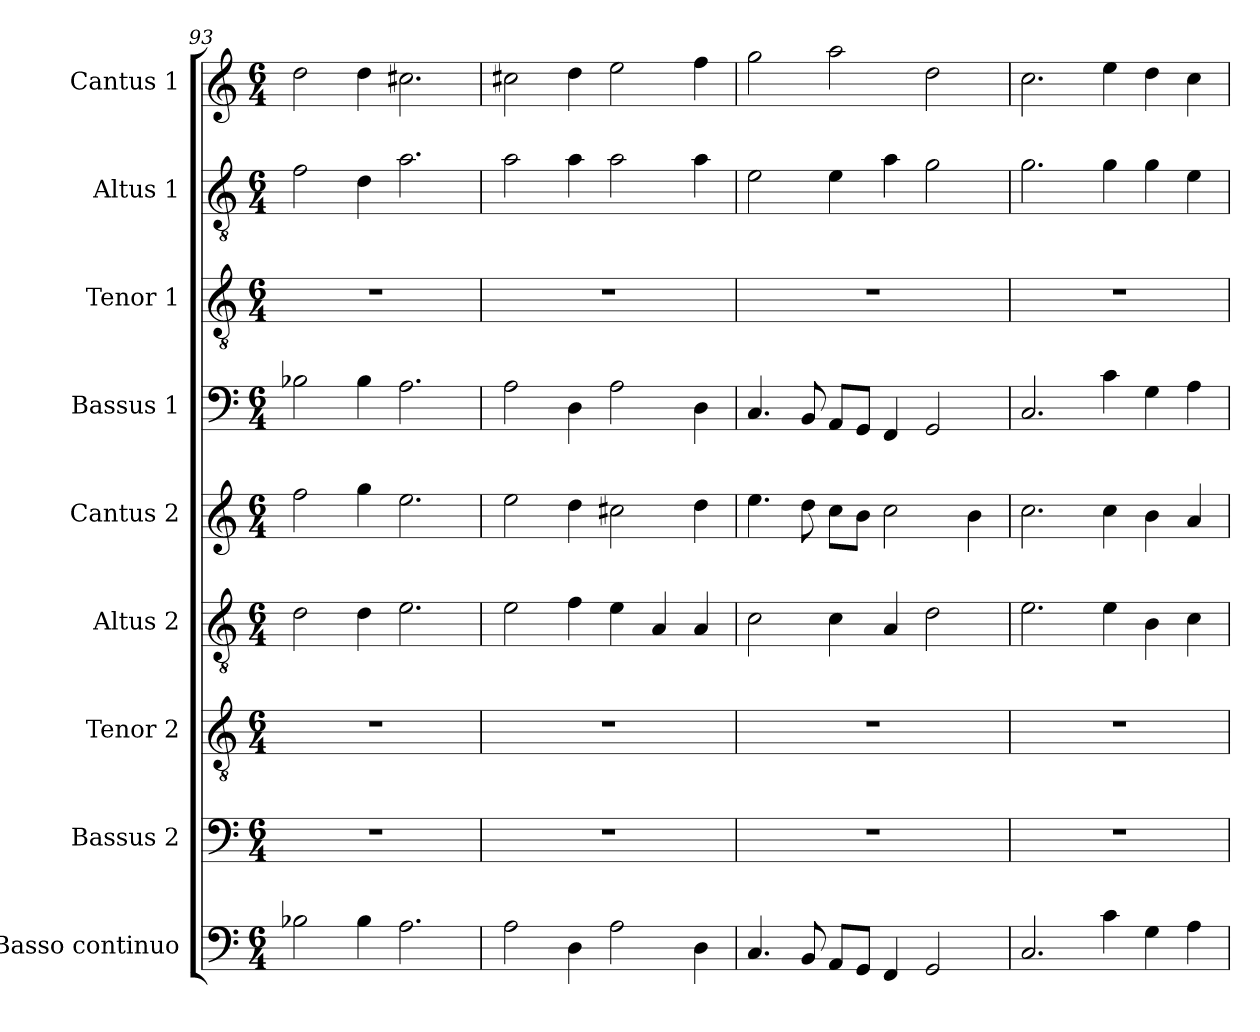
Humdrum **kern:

**kern	**kern	**kern	**kern	**kern	**kern	**kern	**kern	**kern
*part9	*part8	*part7	*part6	*part5	*part4	*part3	*part2	*part1
*staff9	*staff8	*staff7	*staff6	*staff5	*staff4	*staff3	*staff2	*staff1
*I"Basso continuo	*I"Bassus 2	*I"Tenor 2	*I"Altus 2	*I"Cantus 2	*I"Bassus 1	*I"Tenor 1	*I"Altus 1	*I"Cantus 1
*clefF4	*clefF4	*clefGv2	*clefGv2	*clefG2	*clefF4	*clefGv2	*clefGv2	*clefG2
*k[]	*k[]	*k[]	*k[]	*k[]	*k[]	*k[]	*k[]	*k[]
*C:	*C:	*C:	*C:	*C:	*C:	*C:	*C:	*C:
*M6/4	*M6/4	*M6/4	*M6/4	*M6/4	*M6/4	*M6/4	*M6/4	*M6/4
=93	=93	=93	=93	=93	=93	=93	=93	=93
2B-X\	1.r	1.r	2d\	2ff\	2B-X\	1.r	2f\	2dd\
4B-\	.	.	4d\	4gg\	4B-\	.	4d\	4dd\
2.A\	.	.	2.e\	2.ee\	2.A\	.	2.a\	2.cc#X\
=94	=94	=94	=94	=94	=94	=94	=94	=94
2A\	1.r	1.r	2e\	2ee\	2A\	1.r	2a\	2cc#X\
4D\	.	.	4f\	4dd\	4D\	.	4a\	4dd\
2A\	.	.	4e\	2cc#X\	2A\	.	2a\	2ee\
.	.	.	4A/	.	.	.	.	.
4D\	.	.	4A/	4dd\	4D\	.	4a\	4ff\
=95	=95	=95	=95	=95	=95	=95	=95	=95
4.C/	1.r	1.r	2c\	4.ee\	4.C/	1.r	2e\	2gg\
8BB/	.	.	.	8dd\	8BB/	.	.	.
8AA/L	.	.	4c\	8cc\L	8AA/L	.	4e\	2aa\
8GG/J	.	.	.	8b\J	8GG/J	.	.	.
4FF/	.	.	4A/	2cc\	4FF/	.	4a\	.
2GG/	.	.	2d\	.	2GG/	.	2g\	2dd\
.	.	.	.	4b\	.	.	.	.
!!LO:LB:g=z
=96	=96	=96	=96	=96	=96	=96	=96	=96
2.C/	1.r	1.r	2.e\	2.cc\	2.C/	1.r	2.g\	2.cc\
4c\	.	.	4e\	4cc\	4c\	.	4g\	4ee\
4G\	.	.	4B\	4b\	4G\	.	4g\	4dd\
4A\	.	.	4c\	4a/	4A\	.	4e\	4cc\
=	=	=	=	=	=	=	=	=
*-	*-	*-	*-	*-	*-	*-	*-	*-
